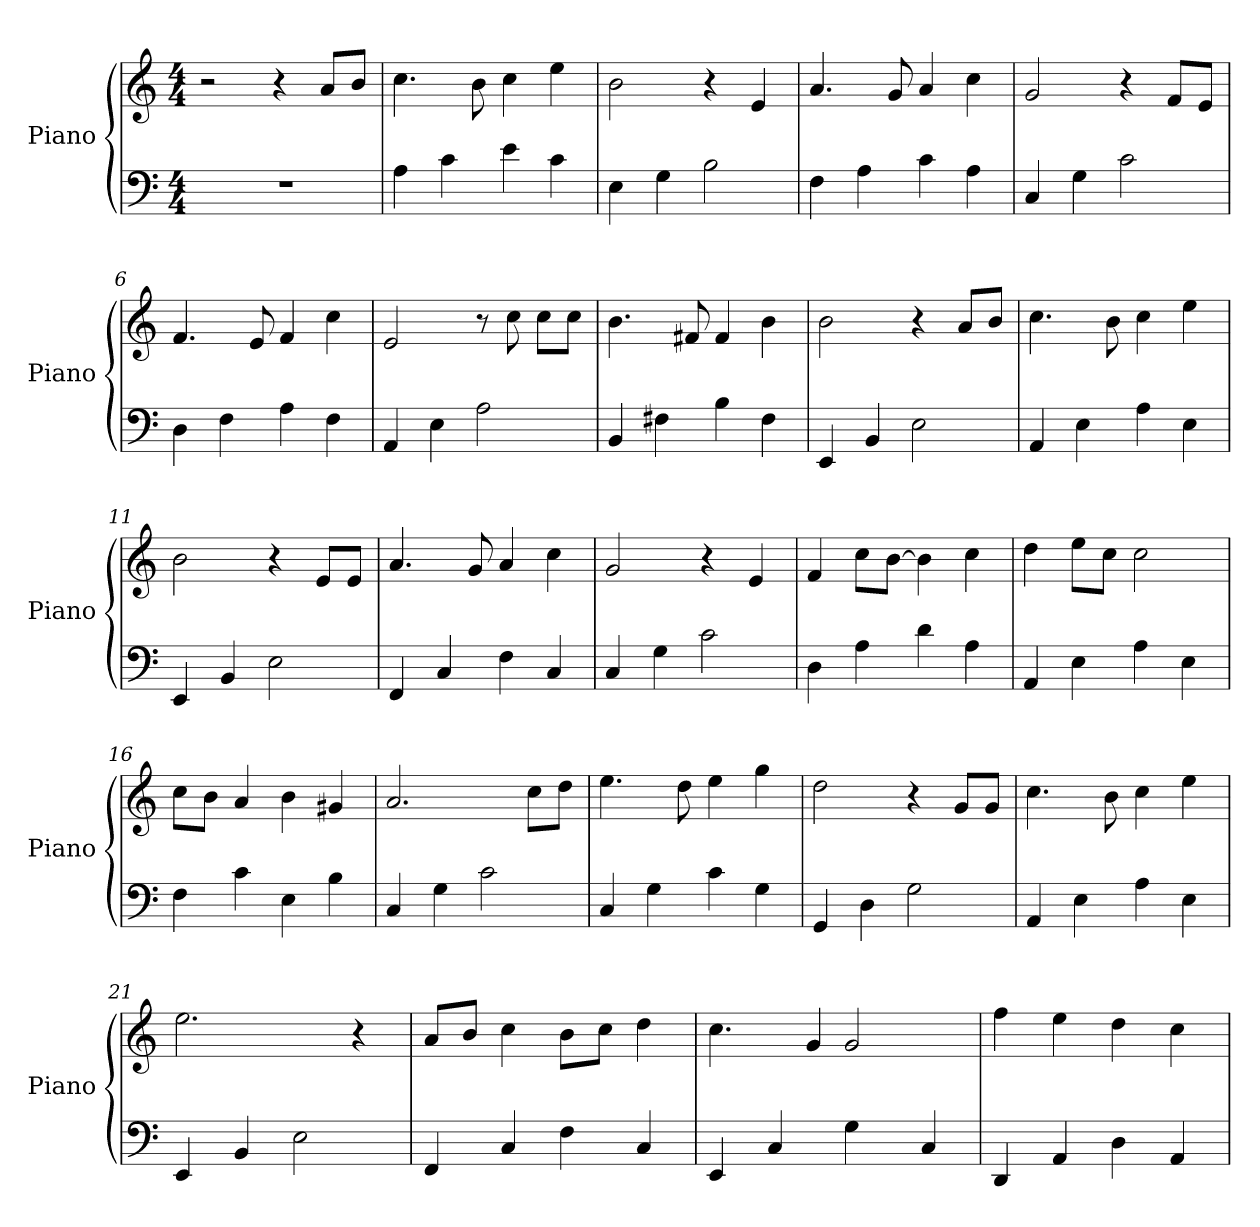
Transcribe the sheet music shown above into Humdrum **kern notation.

**kern	**kern
*part1	*part1
*staff2	*staff1
*I"Piano	*
*I'Piano	*
*clefF4	*clefG2
*M4/4	*M4/4
=1	=1
1rF	2r
.	4r
.	8a/L
.	8b/J
=2	=2
4A\	4.cc\
4c\	.
.	8b\
4e\	4cc\
4c\	4ee\
=3	=3
4E\	2b\
4G\	.
2B\	4r
.	4e/
=4	=4
4F\	4.a/
4A\	.
.	8g/
4c\	4a/
4A\	4cc\
!!LO:LB:g=z
=5	=5
4C/	2g/
4G\	.
2c\	4r
.	8f/L
.	8e/J
=6	=6
4D\	4.f/
4F\	.
.	8e/
4A\	4f/
4F\	4cc\
=7	=7
4AA/	2e/
4E\	.
2A\	8r
.	8cc\
.	8cc\L
.	8cc\J
=8	=8
4BB/	4.b\
4F#X\	.
.	8f#X/
4B\	4f#/
4F#\	4b\
!!LO:LB:g=z
=9	=9
4EE/	2b\
4BB/	.
2E\	4r
.	8a/L
.	8b/J
=10	=10
4AA/	4.cc\
4E\	.
.	8b\
4A\	4cc\
4E\	4ee\
=11	=11
4EE/	2b\
4BB/	.
2E\	4r
.	8e/L
.	8e/J
=12	=12
4FF/	4.a/
4C/	.
.	8g/
4F\	4a/
4C/	4cc\
!!LO:LB:g=z
=13	=13
4C/	2g/
4G\	.
2c\	4r
.	4e/
=14	=14
4D\	4f/
4A\	8cc\L
.	[>8b\J
4d\	4b\]
4A\	4cc\
=15	=15
4AA/	4dd\
4E\	8ee\L
.	8cc\J
4A\	2cc\
4E\	.
=16	=16
4F\	8cc\L
.	8b\J
4c\	4a/
4E\	4b\
4B\	4g#X/
!!LO:LB:g=z
=17	=17
4C/	2.a/
4G\	.
2c\	.
.	8cc\L
.	8dd\J
=18	=18
4C/	4.ee\
4G\	.
.	8dd\
4c\	4ee\
4G\	4gg\
=19	=19
4GG/	2dd\
4D\	.
2G\	4r
.	8g/L
.	8g/J
=20	=20
4AA/	4.cc\
4E\	.
.	8b\
4A\	4cc\
4E\	4ee\
!!LO:LB:g=z
=21	=21
4EE/	2.ee\
4BB/	.
2E\	.
.	4r
=22	=22
4FF/	8a/L
.	8b/J
4C/	4cc\
4F\	8b\L
.	8cc\J
4C/	4dd\
=23	=23
*	*^
4EE/	4.cc\	2ryy
4C/	.	.
.	4g/	.
4G\	.	2g/
.	4.ryy	.
4C/	.	.
*	*v	*v
=24	=24
4DD/	4ff\
4AA/	4ee\
4D\	4dd\
4AA/	4cc\
=	=
*-	*-
